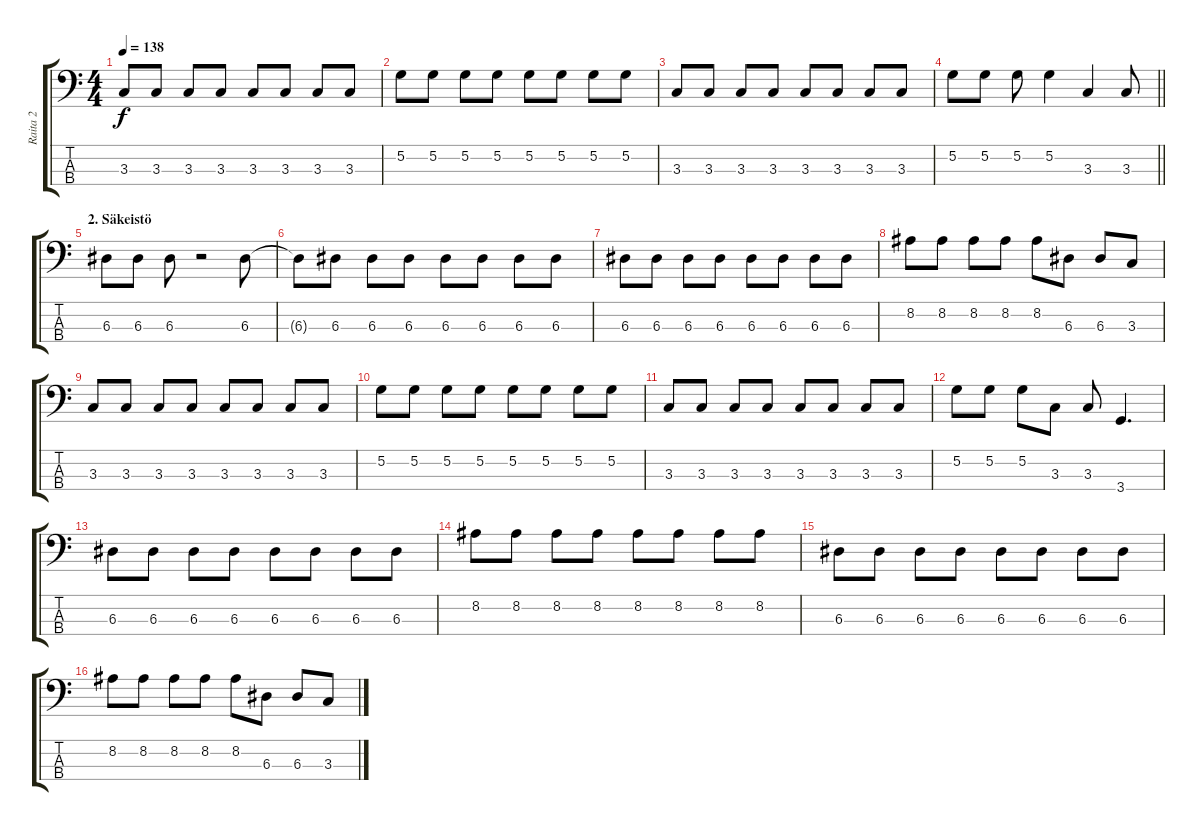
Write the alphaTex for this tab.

\track ("Raita 2" "Raita 2") {instrument electricbassfinger}
\staff {score tabs}
\tuning (G2 D2 A1 E1) {hide}
\ts (4 4)
\tempo 138
\clef f4
\ks c
3.3.8{dy f} 3.3.8 3.3.8 3.3.8 3.3.8 3.3.8 3.3.8 3.3.8 |
5.2.8 5.2.8 5.2.8 5.2.8 5.2.8 5.2.8 5.2.8 5.2.8 |
3.3.8 3.3.8 3.3.8 3.3.8 3.3.8 3.3.8 3.3.8 3.3.8 |
\barLineRight lightlight
5.2.8 5.2.8 5.2.8 5.2.4 3.3.4 3.3.8 |
\section ("" "2. Säkeistö")
6.3.8 6.3.8 6.3.8 r.2 6.3.8 |
6.3{t}.8 6.3.8 6.3.8 6.3.8 6.3.8 6.3.8 6.3.8 6.3.8 |
6.3.8 6.3.8 6.3.8 6.3.8 6.3.8 6.3.8 6.3.8 6.3.8 |
8.2.8 8.2.8 8.2.8 8.2.8 8.2.8 6.3.8 6.3.8 3.3.8 |
3.3.8 3.3.8 3.3.8 3.3.8 3.3.8 3.3.8 3.3.8 3.3.8 |
5.2.8 5.2.8 5.2.8 5.2.8 5.2.8 5.2.8 5.2.8 5.2.8 |
3.3.8 3.3.8 3.3.8 3.3.8 3.3.8 3.3.8 3.3.8 3.3.8 |
5.2.8 5.2.8 5.2.8 3.3.8 3.3.8 3.4.4{d} |
6.3.8 6.3.8 6.3.8 6.3.8 6.3.8 6.3.8 6.3.8 6.3.8 |
8.2.8 8.2.8 8.2.8 8.2.8 8.2.8 8.2.8 8.2.8 8.2.8 |
6.3.8 6.3.8 6.3.8 6.3.8 6.3.8 6.3.8 6.3.8 6.3.8 |
8.2.8 8.2.8 8.2.8 8.2.8 8.2.8 6.3.8 6.3.8 3.3.8
